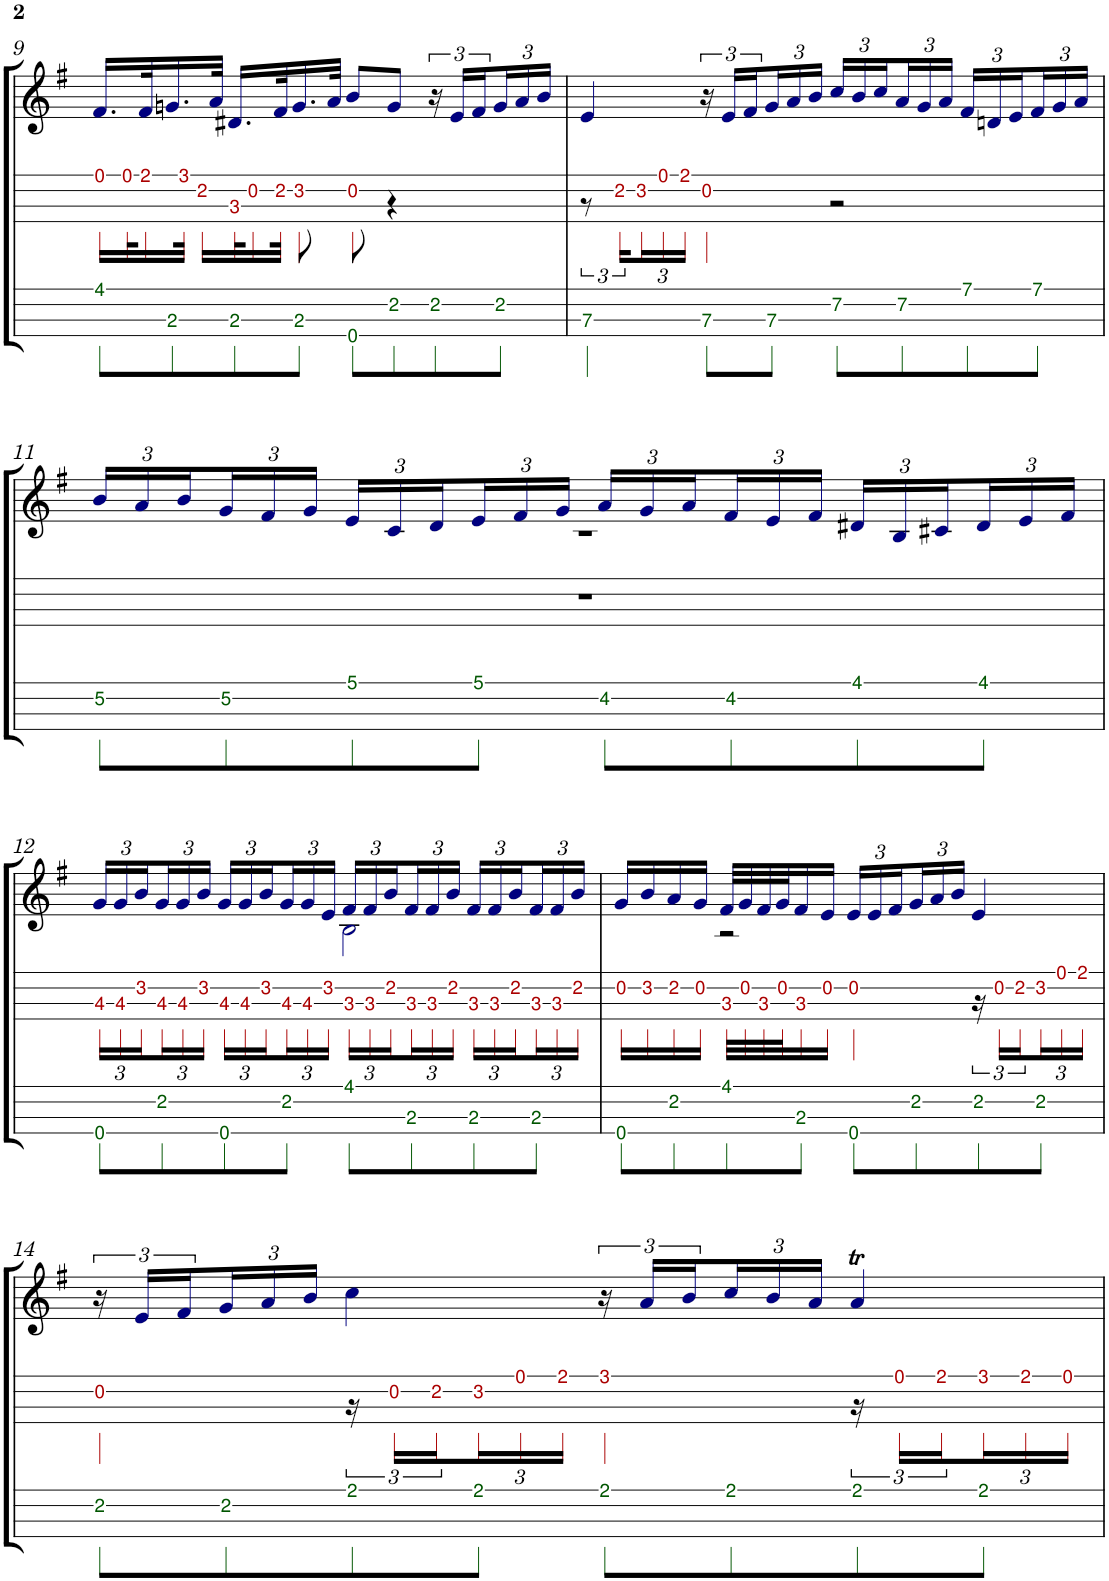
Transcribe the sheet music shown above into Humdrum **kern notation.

**kern	**kern	**kern
*part3	*part2	*part1
*staff3	*staff2	*staff1
*I"Bass Guitar	*I"Ukulele	*I"Mandolin
!!LO:PB:g=z
*	*	*clefG2
*k[f#]	*k[f#]	*k[f#]
*G:	*G:	*G:
*M4/4	*M4/4	*M4/4
*met(c)	*met(c)	*met(c)
=9	=9	=9
8BBi\L	16aj\LL	16.f#Z/LL
.	32aj\K	.
.	16bj\	32f#Z/K
8BBBi\	.	16.gnZ/
.	32ccj\JJk	.
.	16f#j\LL	.
.	.	32aZ/JJk
8BBBi\	32d#j\K	16.d#XZ/LL
.	16ej\	.
.	32f#j\JJk	32f#Z/K
8BBBi\J	8gj\	16.gZ/
.	.	32aZ/JJk
8EEEi\L	8ej\	8bZ/L
8EEi\	4r	8gZ/J
8EEi\	.	24r
.	.	24eZ/LL
.	.	24f#Z/J
*	*	*Xbrackettup
8EEi\J	8ryy	24gZ/L
.	.	24aZ/
.	.	24bZ/JJ
=10	=10	=10
4EEi\	12r	4eZ/
.	24f#j\LL	.
*	*Xbrackettup	*
.	24gj\L	.
.	24aj\	.
.	24bj\JJ	.
*	*	*brackettup
8EEi\L	4ej\	24r
.	.	24eZ/LL
.	.	24f#Z/J
*	*	*Xbrackettup
8EEi\J	.	24gZ/L
.	.	24aZ/
.	.	24bZ/JJ
8AAi\L	2r	24ccZ/LL
.	.	24bZ/
.	.	24ccZ/J
8AAi\	.	24aZ/L
.	.	24gZ/
.	.	24aZ/JJ
8Di\	.	24f#Z/LL
.	.	24dnZ/
.	.	24eZ/J
8Di\J	.	24f#Z/L
.	.	24gZ/
.	.	24aZ/JJ
!!LO:LB:g=z
=11	=11	=11
*	*	*^
8GGi\L	1r	24bZ/LL	1r
.	.	24aZ/	.
.	.	24bZ/J	.
8GGi\	.	24gZ/L	.
.	.	24f#Z/	.
.	.	24gZ/JJ	.
8Ci\	.	24eZ/LL	.
.	.	24cZ/	.
.	.	24dZ/J	.
8Ci\J	.	24eZ/L	.
.	.	24f#Z/	.
.	.	24gZ/JJ	.
8FF#i\L	.	24aZ/LL	.
.	.	24gZ/	.
.	.	24aZ/J	.
8FF#i\	.	24f#Z/L	.
.	.	24eZ/	.
.	.	24f#Z/JJ	.
8BBi\	.	24d#XZ/LL	.
.	.	24BZ/	.
.	.	24c#XZ/J	.
8BBi\J	.	24d#Z/L	.
.	.	24eZ/	.
.	.	24f#Z/JJ	.
!!LO:LB:g=z	!!
=12	=12	=12	=12
8EEEi\L	24ej\LL	24gZ/LL	2ryy
.	24ej\	24gZ/	.
.	24gj\J	24bZ/J	.
8EEi\	24ej\L	24gZ/L	.
.	24ej\	24gZ/	.
.	24gj\JJ	24bZ/JJ	.
8EEEi\	24ej\LL	24gZ/LL	.
.	24ej\	24gZ/	.
.	24gj\J	24bZ/J	.
8EEi\J	24ej\L	24gZ/L	.
.	24ej\	24gZ/	.
.	24gj\JJ	24eZ/JJ	.
8BBi\L	24d#j\LL	24f#Z/LL	2BZ\
.	24d#j\	24f#Z/	.
.	24f#j\J	24bZ/J	.
8BBBi\	24d#j\L	24f#Z/L	.
.	24d#j\	24f#Z/	.
.	24f#j\JJ	24bZ/JJ	.
8BBBi\	24d#j\LL	24f#Z/LL	.
.	24d#j\	24f#Z/	.
.	24f#j\J	24bZ/J	.
8BBBi\J	24d#j\L	24f#Z/L	.
.	24d#j\	24f#Z/	.
.	24f#j\JJ	24bZ/JJ	.
=13	=13	=13	=13
8EEEi\L	16ej\LL	16gZ/LL	4ryy
.	16gj\	16bZ/	.
8EEi\	16f#j\	16aZ/	.
.	16ej\JJ	16gZ/JJ	.
8BBi\	32d#j\LLL	32f#Z/LLL	2r
.	32ej\	32gZ/	.
.	32d#j\	32f#Z/	.
.	32ej\J	32gZ/J	.
8BBBi\J	16d#j\	16f#Z/	.
.	16ej\JJ	16eZ/JJ	.
8EEEi\L	4ej\	24eZ/LL	.
.	.	24eZ/	.
.	.	24f#Z/J	.
8EEi\	.	24gZ/L	.
.	.	24aZ/	.
.	.	24bZ/JJ	.
*	*brackettup	*	*
8EEi\	24r	4eZ/	4ryy
.	24ej\LL	.	.
.	24f#j\J	.	.
*	*Xbrackettup	*	*
8EEi\J	24gj\L	.	.
.	24aj\	.	.
.	24bj\JJ	.	.
*	*	*v	*v
!!LO:LB:g=z
=14	=14	=14
*	*	*brackettup
8EEi\L	4ej\	24r
.	.	24eZ/LL
.	.	24f#Z/J
*	*	*Xbrackettup
8EEi\	.	24gZ/L
.	.	24aZ/
.	.	24bZ/JJ
*	*brackettup	*
8AAi\	24r	4ccZ\
.	24ej\LL	.
.	24f#j\J	.
*	*Xbrackettup	*
8AAi\J	24gj\L	.
.	24aj\	.
.	24bj\JJ	.
*	*	*brackettup
8AAi\L	4ccj\	24r
.	.	24aZ/LL
.	.	24bZ/J
*	*	*Xbrackettup
8AAi\	.	24ccZ/L
.	.	24bZ/
.	.	24aZ/JJ
*	*brackettup	*
8AAi\	24r	4aTZ/
.	24aj\LL	.
.	24bj\J	.
*	*Xbrackettup	*
8AAi\J	24ccj\L	.
.	24bj\	.
.	24aj\JJ	.
=	=	=
*-	*-	*-
